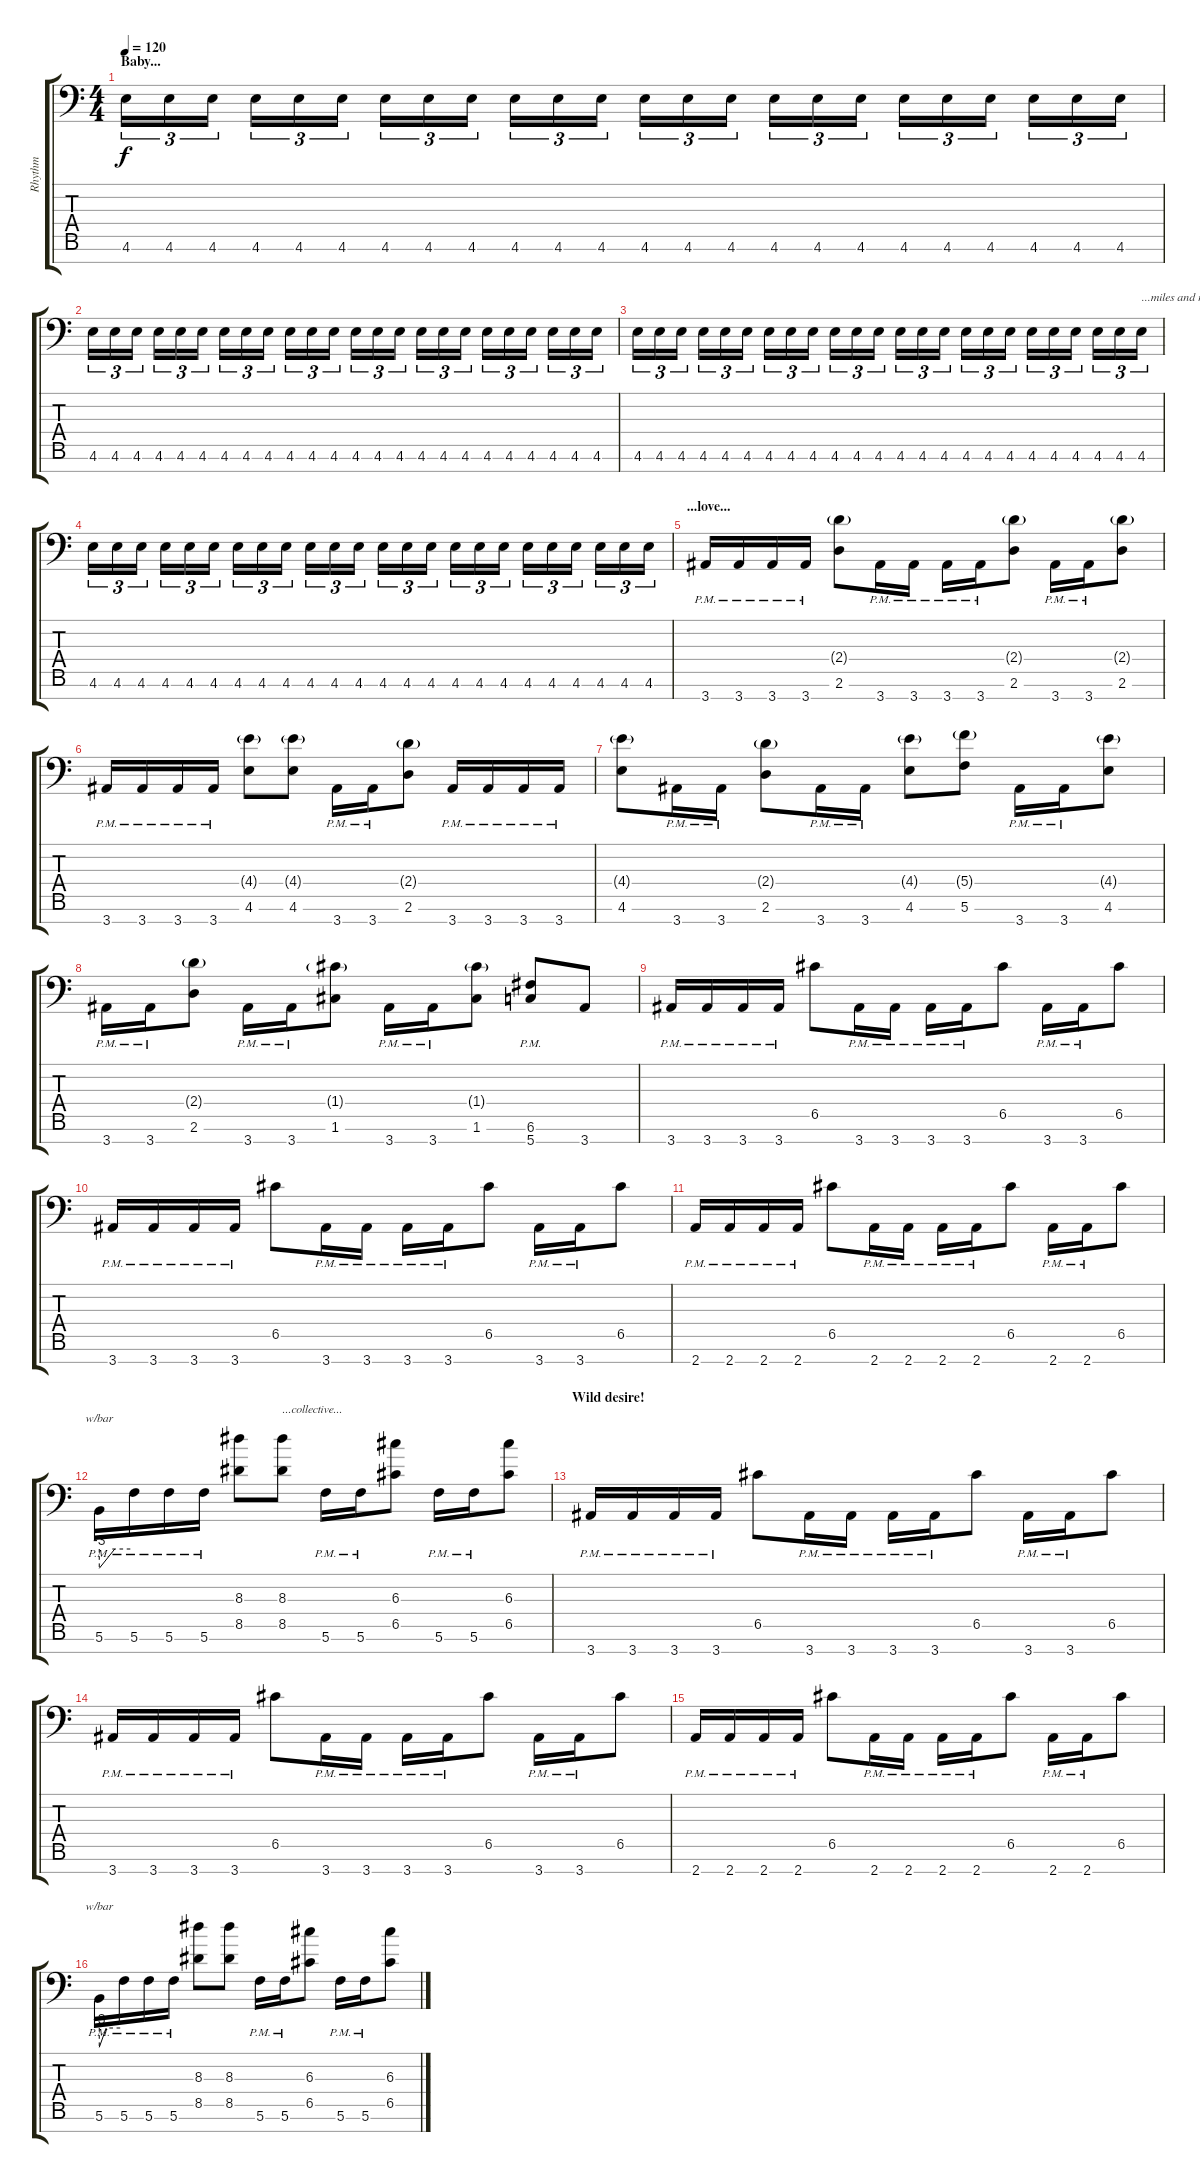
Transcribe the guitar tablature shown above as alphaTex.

\track ("Rhythm" "Rhythm") {instrument distortionguitar}
\staff {score tabs}
\tuning (E4 C4 G3 C3 G2 C2 G1) {hide}
\ts (4 4)
\section ("" "Baby...")
\tempo 120
\clef f4
\ks c
4.6.16{tu (3 2) dy f} 4.6.16{tu (3 2)} 4.6.16{tu (3 2) beam splitsecondary} 4.6.16{tu (3 2)} 4.6.16{tu (3 2)} 4.6.16{tu (3 2)} 4.6.16{tu (3 2)} 4.6.16{tu (3 2)} 4.6.16{tu (3 2) beam splitsecondary} 4.6.16{tu (3 2)} 4.6.16{tu (3 2)} 4.6.16{tu (3 2)} 4.6.16{tu (3 2)} 4.6.16{tu (3 2)} 4.6.16{tu (3 2) beam splitsecondary} 4.6.16{tu (3 2)} 4.6.16{tu (3 2)} 4.6.16{tu (3 2)} 4.6.16{tu (3 2)} 4.6.16{tu (3 2)} 4.6.16{tu (3 2) beam splitsecondary} 4.6.16{tu (3 2)} 4.6.16{tu (3 2)} 4.6.16{tu (3 2)} |
4.6.16{tu (3 2)} 4.6.16{tu (3 2)} 4.6.16{tu (3 2) beam splitsecondary} 4.6.16{tu (3 2)} 4.6.16{tu (3 2)} 4.6.16{tu (3 2)} 4.6.16{tu (3 2)} 4.6.16{tu (3 2)} 4.6.16{tu (3 2) beam splitsecondary} 4.6.16{tu (3 2)} 4.6.16{tu (3 2)} 4.6.16{tu (3 2)} 4.6.16{tu (3 2)} 4.6.16{tu (3 2)} 4.6.16{tu (3 2) beam splitsecondary} 4.6.16{tu (3 2)} 4.6.16{tu (3 2)} 4.6.16{tu (3 2)} 4.6.16{tu (3 2)} 4.6.16{tu (3 2)} 4.6.16{tu (3 2) beam splitsecondary} 4.6.16{tu (3 2)} 4.6.16{tu (3 2)} 4.6.16{tu (3 2)} |
4.6.16{tu (3 2)} 4.6.16{tu (3 2)} 4.6.16{tu (3 2) beam splitsecondary} 4.6.16{tu (3 2)} 4.6.16{tu (3 2)} 4.6.16{tu (3 2)} 4.6.16{tu (3 2)} 4.6.16{tu (3 2)} 4.6.16{tu (3 2) beam splitsecondary} 4.6.16{tu (3 2)} 4.6.16{tu (3 2)} 4.6.16{tu (3 2)} 4.6.16{tu (3 2)} 4.6.16{tu (3 2)} 4.6.16{tu (3 2) beam splitsecondary} 4.6.16{tu (3 2)} 4.6.16{tu (3 2)} 4.6.16{tu (3 2)} 4.6.16{tu (3 2)} 4.6.16{tu (3 2)} 4.6.16{tu (3 2) beam splitsecondary} 4.6.16{tu (3 2)} 4.6.16{tu (3 2)} 4.6.16{tu (3 2) txt "...miles and miles of..."} |
4.6.16{tu (3 2)} 4.6.16{tu (3 2)} 4.6.16{tu (3 2) beam splitsecondary} 4.6.16{tu (3 2)} 4.6.16{tu (3 2)} 4.6.16{tu (3 2)} 4.6.16{tu (3 2)} 4.6.16{tu (3 2)} 4.6.16{tu (3 2) beam splitsecondary} 4.6.16{tu (3 2)} 4.6.16{tu (3 2)} 4.6.16{tu (3 2)} 4.6.16{tu (3 2)} 4.6.16{tu (3 2)} 4.6.16{tu (3 2) beam splitsecondary} 4.6.16{tu (3 2)} 4.6.16{tu (3 2)} 4.6.16{tu (3 2)} 4.6.16{tu (3 2)} 4.6.16{tu (3 2)} 4.6.16{tu (3 2) beam splitsecondary} 4.6.16{tu (3 2)} 4.6.16{tu (3 2)} 4.6.16{tu (3 2)} |
\section ("" "...love...")
3.7{pm}.16 3.7{pm}.16 3.7{pm}.16 3.7{pm}.16 (2.4{g} 2.6).8 3.7{pm}.16 3.7{pm}.16 3.7{pm}.16 3.7{pm}.16 (2.4{g} 2.6).8 3.7{pm}.16 3.7{pm}.16 (2.4{g} 2.6).8 |
3.7{pm}.16 3.7{pm}.16 3.7{pm}.16 3.7{pm}.16 (4.4{g} 4.6).8 (4.4{g} 4.6).8 3.7{pm}.16 3.7{pm}.16 (2.4{g} 2.6).8 3.7{pm}.16 3.7{pm}.16 3.7{pm}.16 3.7{pm}.16 |
(4.4{g} 4.6).8 3.7{pm}.16 3.7{pm}.16 (2.4{g} 2.6).8 3.7{pm}.16 3.7{pm}.16 (4.4{g} 4.6).8 (5.4{g} 5.6).8 3.7{pm}.16 3.7{pm}.16 (4.4{g} 4.6).8 |
3.7{pm}.16 3.7{pm}.16 (2.4{g} 2.6).8 3.7{pm}.16 3.7{pm}.16 (1.4{g} 1.6).8 3.7{pm}.16 3.7{pm}.16 (1.4{g} 1.6).8 (6.6{pm} 5.7{pm}).8 3.7.8 |
3.7{pm}.16 3.7{pm}.16 3.7{pm}.16 3.7{pm}.16 6.5.8 3.7{pm}.16 3.7{pm}.16 3.7{pm}.16 3.7{pm}.16 6.5.8 3.7{pm}.16 3.7{pm}.16 6.5.8 |
3.7{pm}.16 3.7{pm}.16 3.7{pm}.16 3.7{pm}.16 6.5.8 3.7{pm}.16 3.7{pm}.16 3.7{pm}.16 3.7{pm}.16 6.5.8 3.7{pm}.16 3.7{pm}.16 6.5.8 |
2.7{pm}.16 2.7{pm}.16 2.7{pm}.16 2.7{pm}.16 6.5.8 2.7{pm}.16 2.7{pm}.16 2.7{pm}.16 2.7{pm}.16 6.5.8 2.7{pm}.16 2.7{pm}.16 6.5.8 |
5.6{pm}.16{tbe (custom default 0 -12 30 0 60 0)} 5.6{pm}.16 5.6{pm}.16 5.6{pm}.16 (8.3 8.5).8 (8.3 8.5).8{txt "...collective..."} 5.6{pm}.16 5.6{pm}.16 (6.3 6.5).8 5.6{pm}.16 5.6{pm}.16 (6.3 6.5).8 |
\section ("" "Wild desire!")
3.7{pm}.16 3.7{pm}.16 3.7{pm}.16 3.7{pm}.16 6.5.8 3.7{pm}.16 3.7{pm}.16 3.7{pm}.16 3.7{pm}.16 6.5.8 3.7{pm}.16 3.7{pm}.16 6.5.8 |
3.7{pm}.16 3.7{pm}.16 3.7{pm}.16 3.7{pm}.16 6.5.8 3.7{pm}.16 3.7{pm}.16 3.7{pm}.16 3.7{pm}.16 6.5.8 3.7{pm}.16 3.7{pm}.16 6.5.8 |
2.7{pm}.16 2.7{pm}.16 2.7{pm}.16 2.7{pm}.16 6.5.8 2.7{pm}.16 2.7{pm}.16 2.7{pm}.16 2.7{pm}.16 6.5.8 2.7{pm}.16 2.7{pm}.16 6.5.8 |
5.6{pm}.16{tbe (custom default 0 -12 20 0 60 0)} 5.6{pm}.16 5.6{pm}.16 5.6{pm}.16 (8.3 8.5).8 (8.3 8.5).8 5.6{pm}.16 5.6{pm}.16 (6.3 6.5).8 5.6{pm}.16 5.6{pm}.16 (6.3 6.5).8
